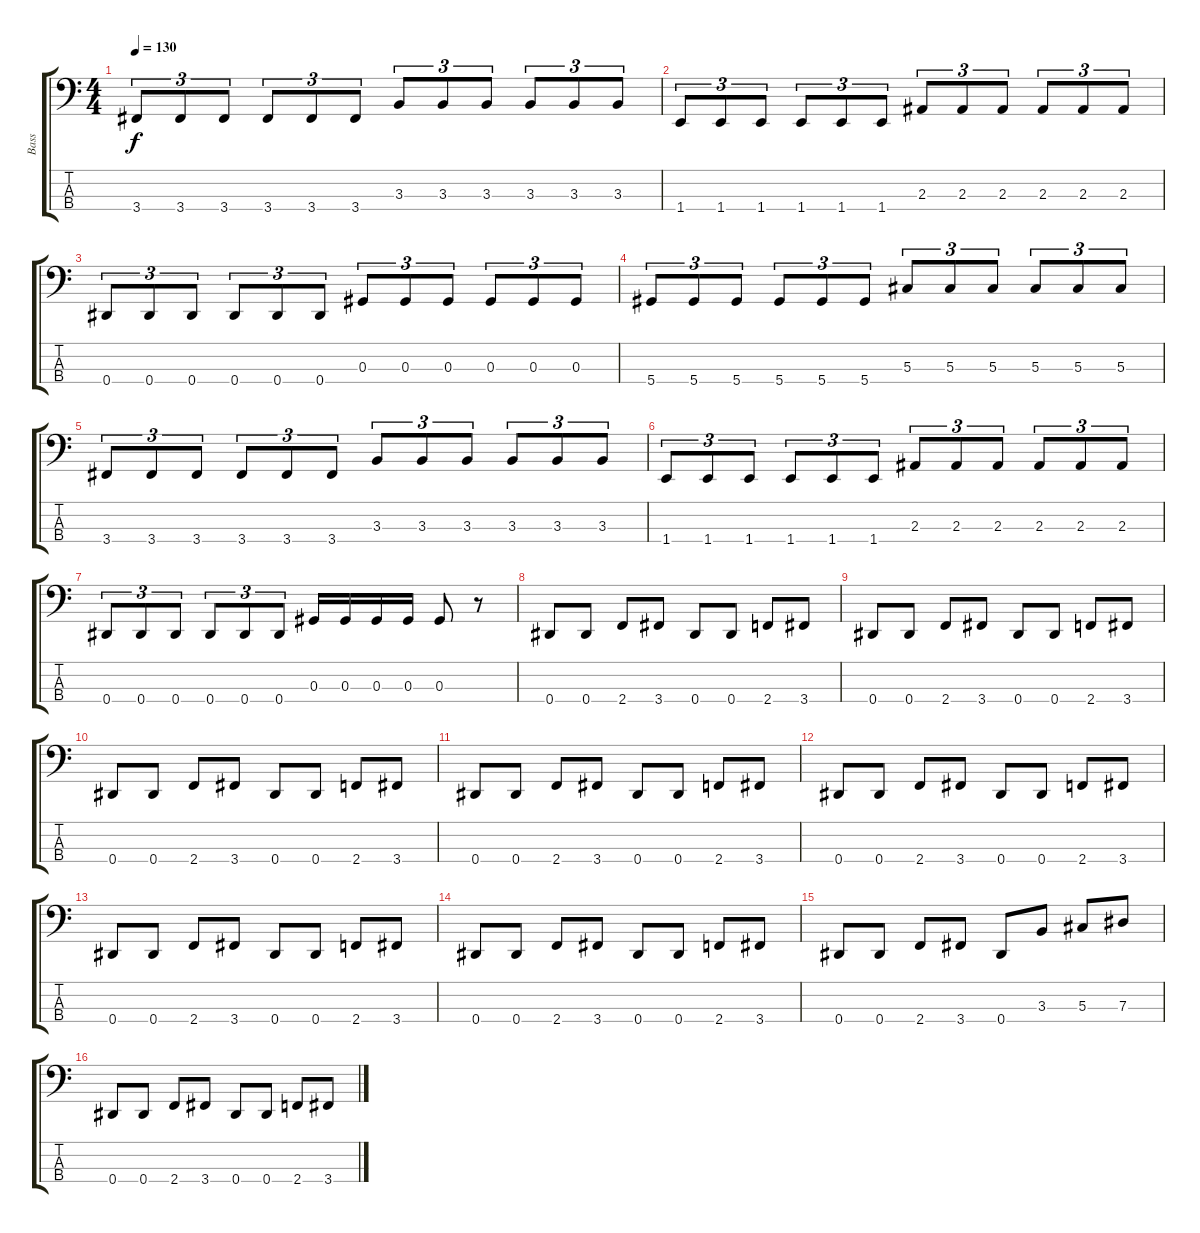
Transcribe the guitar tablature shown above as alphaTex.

\track ("Bass" "Bass") {instrument electricbassfinger}
\staff {score tabs}
\tuning (Gb2 Db2 Ab1 Eb1) {hide}
\ts (4 4)
\tempo 130
\clef f4
\ks c
3.4.8{tu (3 2) dy f} 3.4.8{tu (3 2)} 3.4.8{tu (3 2)} 3.4.8{tu (3 2)} 3.4.8{tu (3 2)} 3.4.8{tu (3 2)} 3.3.8{tu (3 2)} 3.3.8{tu (3 2)} 3.3.8{tu (3 2)} 3.3.8{tu (3 2)} 3.3.8{tu (3 2)} 3.3.8{tu (3 2)} |
1.4.8{tu (3 2)} 1.4.8{tu (3 2)} 1.4.8{tu (3 2)} 1.4.8{tu (3 2)} 1.4.8{tu (3 2)} 1.4.8{tu (3 2)} 2.3.8{tu (3 2)} 2.3.8{tu (3 2)} 2.3.8{tu (3 2)} 2.3.8{tu (3 2)} 2.3.8{tu (3 2)} 2.3.8{tu (3 2)} |
0.4.8{tu (3 2)} 0.4.8{tu (3 2)} 0.4.8{tu (3 2)} 0.4.8{tu (3 2)} 0.4.8{tu (3 2)} 0.4.8{tu (3 2)} 0.3.8{tu (3 2)} 0.3.8{tu (3 2)} 0.3.8{tu (3 2)} 0.3.8{tu (3 2)} 0.3.8{tu (3 2)} 0.3.8{tu (3 2)} |
5.4.8{tu (3 2)} 5.4.8{tu (3 2)} 5.4.8{tu (3 2)} 5.4.8{tu (3 2)} 5.4.8{tu (3 2)} 5.4.8{tu (3 2)} 5.3.8{tu (3 2)} 5.3.8{tu (3 2)} 5.3.8{tu (3 2)} 5.3.8{tu (3 2)} 5.3.8{tu (3 2)} 5.3.8{tu (3 2)} |
3.4.8{tu (3 2)} 3.4.8{tu (3 2)} 3.4.8{tu (3 2)} 3.4.8{tu (3 2)} 3.4.8{tu (3 2)} 3.4.8{tu (3 2)} 3.3.8{tu (3 2)} 3.3.8{tu (3 2)} 3.3.8{tu (3 2)} 3.3.8{tu (3 2)} 3.3.8{tu (3 2)} 3.3.8{tu (3 2)} |
1.4.8{tu (3 2)} 1.4.8{tu (3 2)} 1.4.8{tu (3 2)} 1.4.8{tu (3 2)} 1.4.8{tu (3 2)} 1.4.8{tu (3 2)} 2.3.8{tu (3 2)} 2.3.8{tu (3 2)} 2.3.8{tu (3 2)} 2.3.8{tu (3 2)} 2.3.8{tu (3 2)} 2.3.8{tu (3 2)} |
0.4.8{tu (3 2)} 0.4.8{tu (3 2)} 0.4.8{tu (3 2)} 0.4.8{tu (3 2)} 0.4.8{tu (3 2)} 0.4.8{tu (3 2)} 0.3.16 0.3.16 0.3.16 0.3.16 0.3.8 r.8 |
0.4.8 0.4.8 2.4.8 3.4.8 0.4.8 0.4.8 2.4.8 3.4.8 |
0.4.8 0.4.8 2.4.8 3.4.8 0.4.8 0.4.8 2.4.8 3.4.8 |
0.4.8 0.4.8 2.4.8 3.4.8 0.4.8 0.4.8 2.4.8 3.4.8 |
0.4.8 0.4.8 2.4.8 3.4.8 0.4.8 0.4.8 2.4.8 3.4.8 |
0.4.8 0.4.8 2.4.8 3.4.8 0.4.8 0.4.8 2.4.8 3.4.8 |
0.4.8 0.4.8 2.4.8 3.4.8 0.4.8 0.4.8 2.4.8 3.4.8 |
0.4.8 0.4.8 2.4.8 3.4.8 0.4.8 0.4.8 2.4.8 3.4.8 |
0.4.8 0.4.8 2.4.8 3.4.8 0.4.8 3.3.8 5.3.8 7.3.8 |
0.4.8 0.4.8 2.4.8 3.4.8 0.4.8 0.4.8 2.4.8 3.4.8
